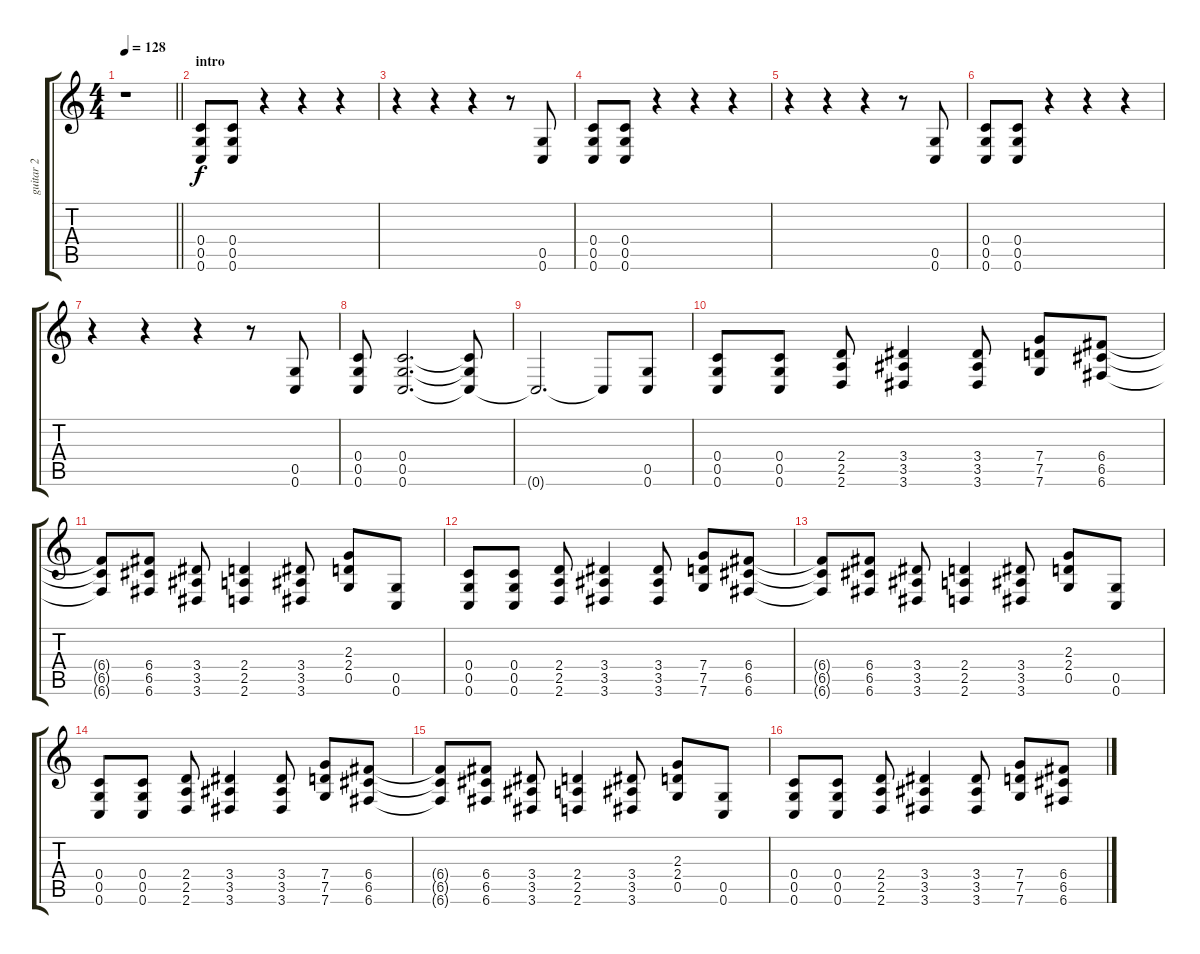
\track ("guitar 2" "guitar 2") {instrument overdrivenguitar}
\staff {score tabs}
\tuning (D4 A3 F3 C3 G2 C2) {hide}
\ts (4 4)
\tempo 128
\tempo 157
\tempo 128
\clef g2
\barLineRight lightlight
\ks c
r.1{dy f instrument overdrivenguitar} |
\section ("" "intro")
(0.4 0.5 0.6).8 (0.4 0.5 0.6).8 r.4 r.4 r.4 |
r.4 r.4 r.4 r.8 (0.5 0.6).8 |
(0.4 0.5 0.6).8 (0.4 0.5 0.6).8 r.4 r.4 r.4 |
r.4 r.4 r.4 r.8 (0.5 0.6).8 |
(0.4 0.5 0.6).8 (0.4 0.5 0.6).8 r.4 r.4 r.4 |
r.4 r.4 r.4 r.8 (0.5 0.6).8 |
(0.4 0.5 0.6).8 (0.4 0.5 0.6).2{d} (0.4{t} 0.5{t} 0.6{t}).8 |
0.6{t}.2{d} 0.6{t}.8 (0.5 0.6).8 |
(0.4 0.5 0.6).8 (0.4 0.5 0.6).8 (2.4 2.5 2.6).8 (3.4 3.5 3.6).4 (3.4 3.5 3.6).8 (7.4 7.5 7.6).8 (6.4 6.5 6.6).8 |
(6.4{t} 6.5{t} 6.6{t}).8 (6.4 6.5 6.6).8 (3.4 3.5 3.6).8 (2.4 2.5 2.6).4 (3.4 3.5 3.6).8 (2.3 2.4 0.5).8 (0.5 0.6).8 |
(0.4 0.5 0.6).8 (0.4 0.5 0.6).8 (2.4 2.5 2.6).8 (3.4 3.5 3.6).4 (3.4 3.5 3.6).8 (7.4 7.5 7.6).8 (6.4 6.5 6.6).8 |
(6.4{t} 6.5{t} 6.6{t}).8 (6.4 6.5 6.6).8 (3.4 3.5 3.6).8 (2.4 2.5 2.6).4 (3.4 3.5 3.6).8 (2.3 2.4 0.5).8 (0.5 0.6).8 |
(0.4 0.5 0.6).8 (0.4 0.5 0.6).8 (2.4 2.5 2.6).8 (3.4 3.5 3.6).4 (3.4 3.5 3.6).8 (7.4 7.5 7.6).8 (6.4 6.5 6.6).8 |
(6.4{t} 6.5{t} 6.6{t}).8 (6.4 6.5 6.6).8 (3.4 3.5 3.6).8 (2.4 2.5 2.6).4 (3.4 3.5 3.6).8 (2.3 2.4 0.5).8 (0.5 0.6).8 |
(0.4 0.5 0.6).8 (0.4 0.5 0.6).8 (2.4 2.5 2.6).8 (3.4 3.5 3.6).4 (3.4 3.5 3.6).8 (7.4 7.5 7.6).8 (6.4 6.5 6.6).8
